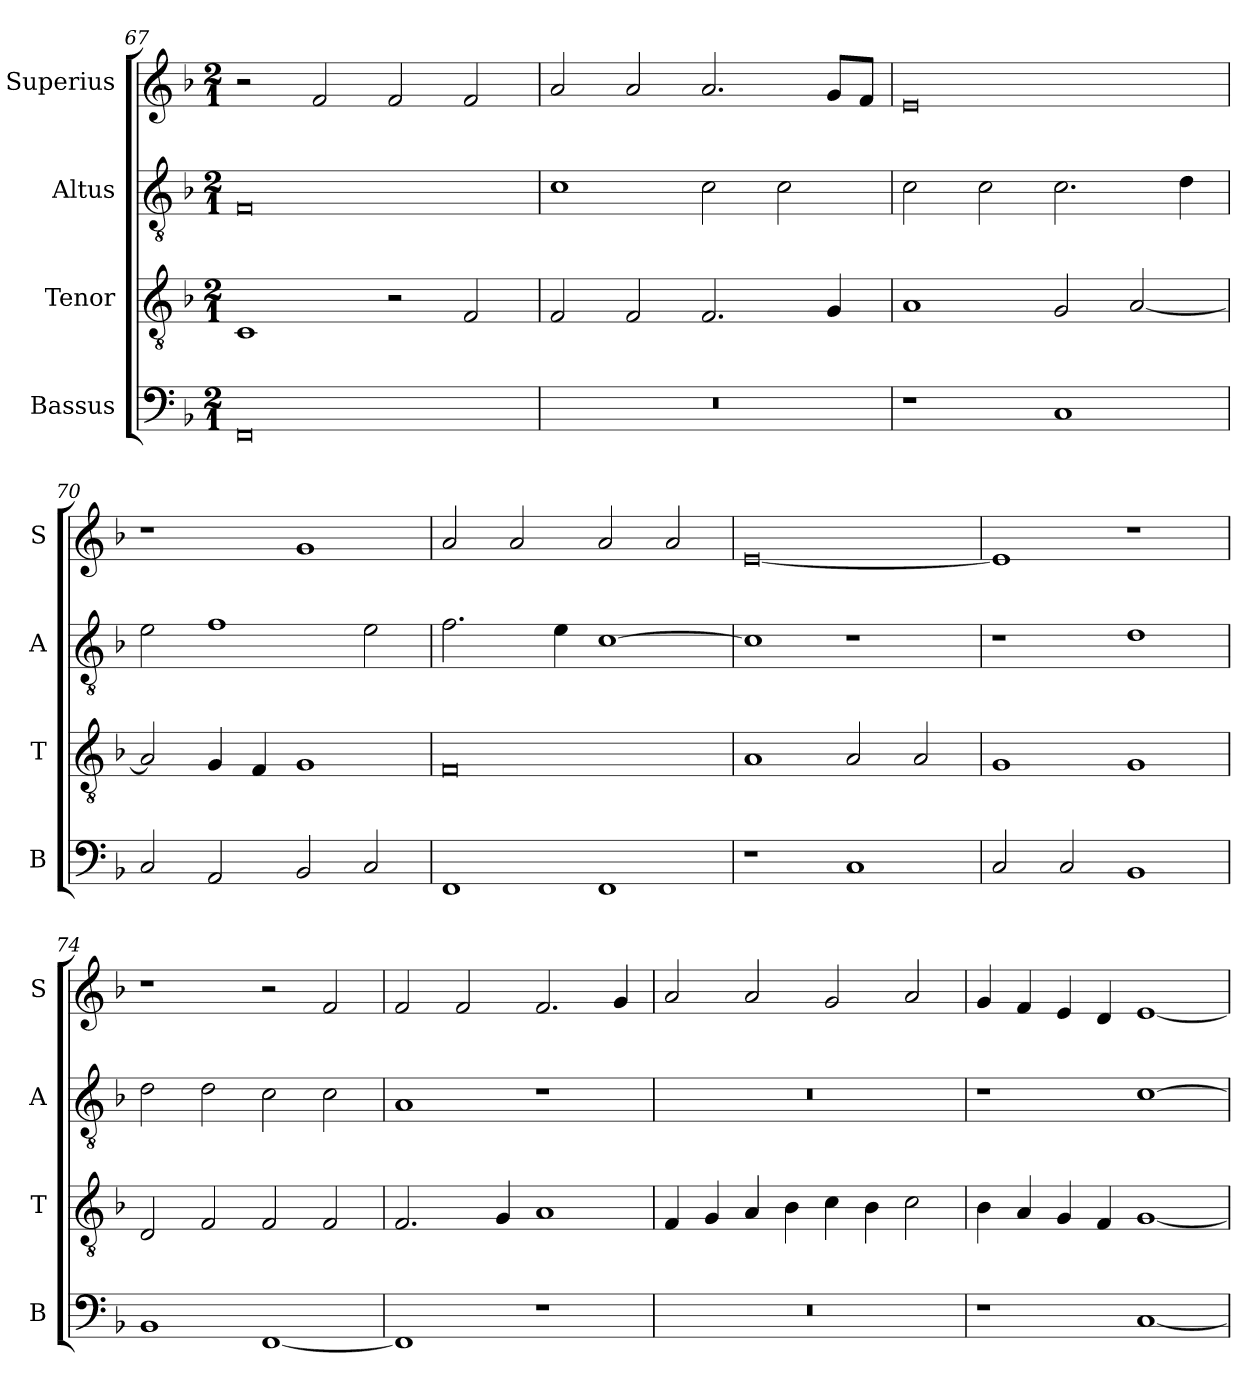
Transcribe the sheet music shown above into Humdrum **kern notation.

**kern	**kern	**kern	**kern
*part4	*part3	*part2	*part1
*staff4	*staff3	*staff2	*staff1
*I"Bassus	*I"Tenor	*I"Altus	*I"Superius
*I'B	*I'T	*I'A	*I'S
*clefF4	*clefGv2	*clefGv2	*clefG2
*k[b-]	*k[b-]	*k[b-]	*k[b-]
*M2/1	*M2/1	*M2/1	*M2/1
=67	=67	=67	=67
0FF	1C	0F	2r
.	.	.	2f/
.	2r	.	2f/
.	2F/	.	2f/
=68	=68	=68	=68
0r	2F/	1c	2a/
.	2F/	.	2a/
.	2.F/	2c\	2.a/
.	.	2c\	.
.	4G/	.	8g/L
.	.	.	8f/J
=69	=69	=69	=69
1r	1A	2c\	0e
.	.	2c\	.
1C	2G/	2.c\	.
.	[2A/	.	.
.	.	4d\	.
=70	=70	=70	=70
2C/	2A/]	2e\	1r
2AA/	4G/	1f	.
.	4F/	.	.
2BB-/	1G	.	1g
2C/	.	2e\	.
=71	=71	=71	=71
1FF	0F	2.f\	2a/
.	.	.	2a/
.	.	4e\	.
1FF	.	[1c	2a/
.	.	.	2a/
=72	=72	=72	=72
1r	1A	1c]	[0e
1C	2A/	1r	.
.	2A/	.	.
=73	=73	=73	=73
2C/	1G	1r	1e]
2C/	.	.	.
1BB-	1G	1d	1r
=74	=74	=74	=74
1BB-	2D/	2d\	1r
.	2F/	2d\	.
[1FF	2F/	2c\	2r
.	2F/	2c\	2f/
=75	=75	=75	=75
1FF]	2.F/	1A	2f/
.	.	.	2f/
.	4G/	.	.
1r	1A	1r	2.f/
.	.	.	4g/
=76	=76	=76	=76
0r	4F/	0r	2a/
.	4G/	.	.
.	4A/	.	2a/
.	4B-\	.	.
.	4c\	.	2g/
.	4B-\	.	.
.	2c\	.	2a/
=77	=77	=77	=77
1r	4B-\	1r	4g/
.	4A/	.	4f/
.	4G/	.	4e/
.	4F/	.	4d/
[1C	[1G	[1c	[1e
=	=	=	=
*-	*-	*-	*-
